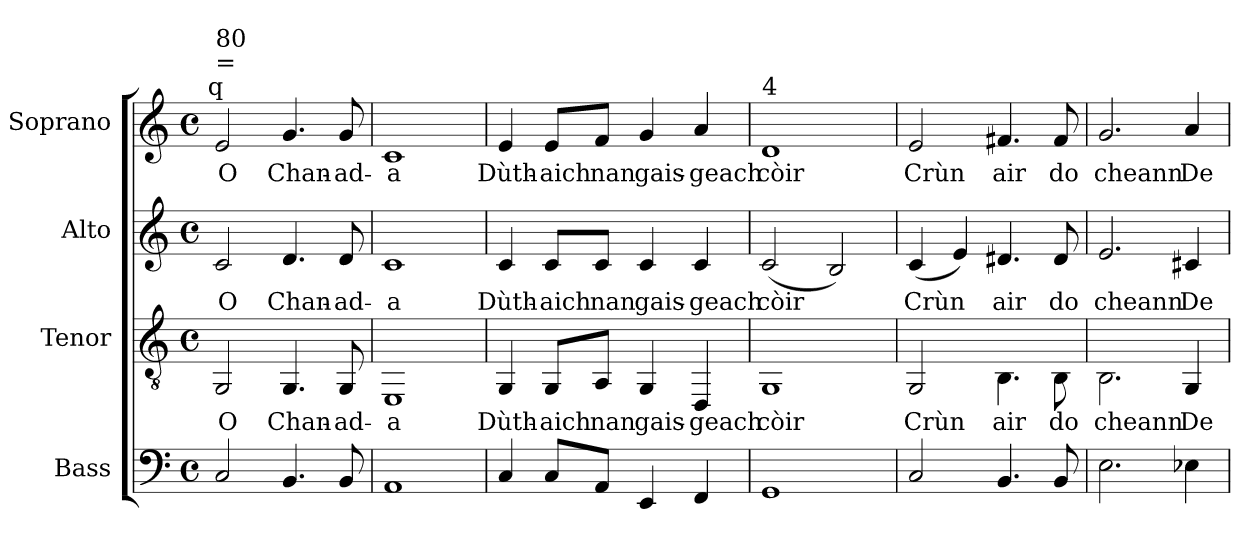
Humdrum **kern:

**kern	**kern	**text	**kern	**text	**kern	**text
*part4	*part3	*part3	*part2	*part2	*part1	*part1
*staff4	*staff3	*staff3	*staff2	*staff2	*staff1	*staff1
*I"Bass	*I"Tenor	*	*I"Alto	*	*I"Soprano	*
*I'B	*I'T	*	*I'A	*	*I'S	*
!!LO:PB:g=z
*clefF4	*clefGv2	*	*clefG2	*	*clefG2	*
*k[]	*k[]	*	*k[]	*	*k[]	*
*C:	*C:	*	*C:	*	*C:	*
*M4/4	*M4/4	*	*M4/4	*	*M4/4	*
*met(c)	*met(c)	*	*met(c)	*	*met(c)	*
=1	=1	=1	=1	=1	=1	=1
!	!	!LO:LY:b:color=#000000	!	!	!	!
!	!	!	!	!LO:LY:b:color=#000000	!	!
!	!	!	!	!	!LO:TX:a:cj:t=q	!
!	!	!	!	!	!LO:TX:t==	!
!	!	!	!	!	!LO:TX:t=80	!
!	!	!	!	!	!	!LO:LY:b:color=#000000
2Ci/	2GGi/	O	2ci/	O	2ei/	O
!	!	!LO:LY:b:color=#000000	!	!	!	!
!	!	!	!	!LO:LY:b:color=#000000	!	!
!	!	!	!	!	!	!LO:LY:b:color=#000000
4.BBi/	4.GGi/	Chan-	4.di/	Chan-	4.gi/	Chan-
!	!	!LO:LY:b:color=#000000	!	!	!	!
!	!	!	!	!LO:LY:b:color=#000000	!	!
!	!	!	!	!	!	!LO:LY:b:color=#000000
8BBi/	8GGi/	-ad-	8di/	-ad-	8gi/	-ad-
=2	=2	=2	=2	=2	=2	=2
!	!	!LO:LY:b:color=#000000	!	!	!	!
!	!	!	!	!LO:LY:b:color=#000000	!	!
!	!	!	!	!	!	!LO:LY:b:color=#000000
1AAi	1EEi	-a	1ci	-a	1ci	-a
=3	=3	=3	=3	=3	=3	=3
!	!	!LO:LY:b:color=#000000	!	!	!	!
!	!	!	!	!LO:LY:b:color=#000000	!	!
!	!	!	!	!	!	!LO:LY:b:color=#000000
4Ci/	4GGi/	Dùth-	4ci/	Dùth-	4ei/	Dùth-
!	!	!LO:LY:b:color=#000000	!	!	!	!
!	!	!	!	!LO:LY:b:color=#000000	!	!
!	!	!	!	!	!	!LO:LY:b:color=#000000
8Ci/L	8GGi/L	-aich	8ci/L	-aich	8ei/L	-aich
!	!	!LO:LY:b:color=#000000	!	!	!	!
!	!	!	!	!LO:LY:b:color=#000000	!	!
!	!	!	!	!	!	!LO:LY:b:color=#000000
8AAi/J	8AAi/J	nan	8ci/J	nan	8fi/J	nan
!	!	!LO:LY:b:color=#000000	!	!	!	!
!	!	!	!	!LO:LY:b:color=#000000	!	!
!	!	!	!	!	!	!LO:LY:b:color=#000000
4EEi/	4GGi/	gais-	4ci/	gais-	4gi/	gais-
!	!	!LO:LY:b:color=#000000	!	!	!	!
!	!	!	!	!LO:LY:b:color=#000000	!	!
!	!	!	!	!	!	!LO:LY:b:color=#000000
4FFi/	4DDi/	-geach	4ci/	-geach	4ai/	-geach
!!LO:LB:g=z
=4	=4	=4	=4	=4	=4	=4
!	!	!LO:LY:b:color=#000000	!	!	!	!
!	!	!	!	!LO:LY:b:color=#000000	!	!
!	!	!	!	!	!LO:TX:a:t=4	!
!	!	!	!	!	!	!LO:LY:b:color=#000000
1GGi	1GGi	còir	(2ci/	còir	1di	còir
.	.	.	2Bi/)	.	.	.
=5	=5	=5	=5	=5	=5	=5
!	!	!LO:LY:b:color=#000000	!	!	!	!
!	!	!	!	!LO:LY:b:color=#000000	!	!
!	!	!	!	!	!	!LO:LY:b:color=#000000
2Ci/	2GGi/	Crùn	(4ci/	Crùn	2ei/	Crùn
.	.	.	4ei/)	.	.	.
!	!	!LO:LY:b:color=#000000	!	!	!	!
!	!	!	!	!LO:LY:b:color=#000000	!	!
!	!	!	!	!	!	!LO:LY:b:color=#000000
4.BBi/	4.BBi\	air	4.d#Xi/	air	4.f#Xi/	air
!	!	!LO:LY:b:color=#000000	!	!	!	!
!	!	!	!	!LO:LY:b:color=#000000	!	!
!	!	!	!	!	!	!LO:LY:b:color=#000000
8BBi/	8BBi\	do	8d#i/	do	8f#i/	do
=6	=6	=6	=6	=6	=6	=6
!	!	!LO:LY:b:color=#000000	!	!	!	!
!	!	!	!	!LO:LY:b:color=#000000	!	!
!	!	!	!	!	!	!LO:LY:b:color=#000000
2.Ei\	2.BBi\	cheann	2.ei/	cheann	2.gi/	cheann
!	!	!LO:LY:b:color=#000000	!	!	!	!
!	!	!	!	!LO:LY:b:color=#000000	!	!
!	!	!	!	!	!	!LO:LY:b:color=#000000
4E-Xi\	4GGi/	De	4c#Xi/	De	4ai/	De
=	=	=	=	=	=	=
*-	*-	*-	*-	*-	*-	*-
